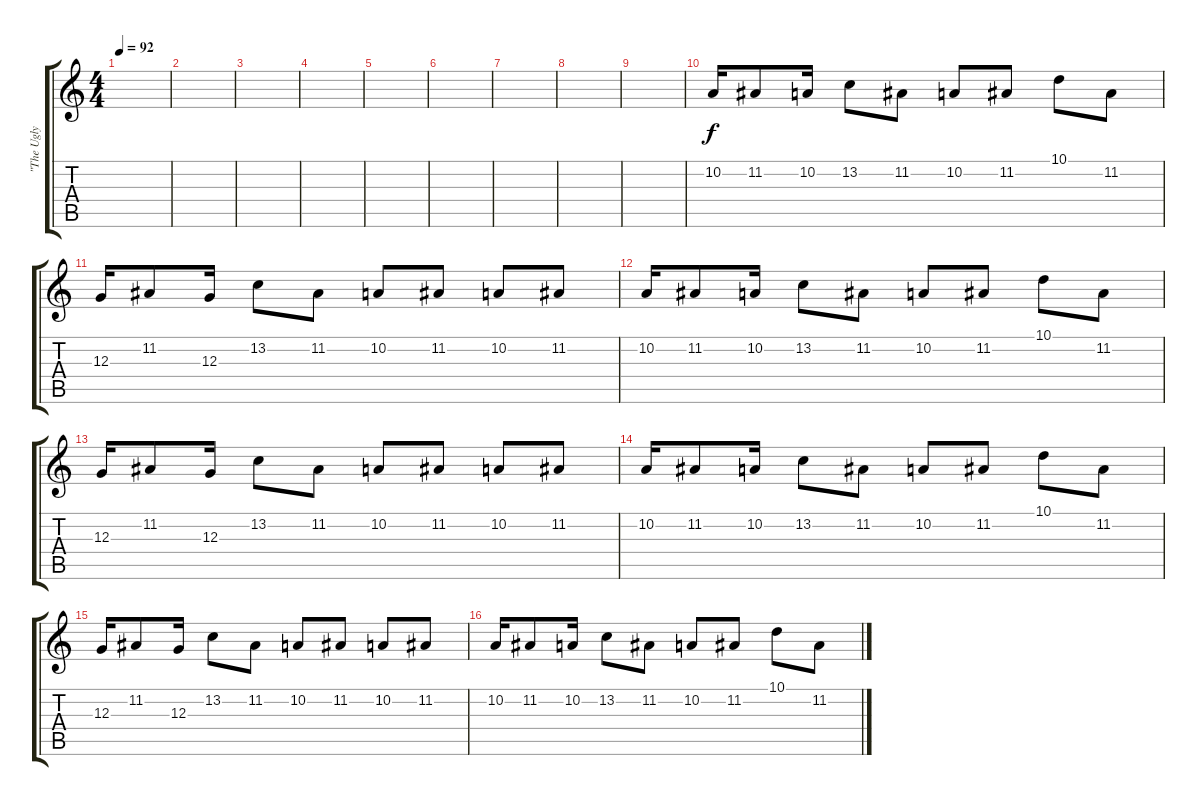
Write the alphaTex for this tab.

\track ("\"The Ugly Organ\"" "\"The Ugly ") {instrument drawbarorgan}
\staff {score tabs}
\tuning (E4 B3 G3 D3 A2 E2) {hide}
\ts (4 4)
\tempo 92
\clef g2
\ks c
|
|
|
|
|
|
|
|
|
10.2.16 11.2.8 10.2.16 13.2.8 11.2.8 10.2.8 11.2.8 10.1.8 11.2.8 |
12.3.16 11.2.8 12.3.16 13.2.8 11.2.8 10.2.8 11.2.8 10.2.8 11.2.8 |
10.2.16 11.2.8 10.2.16 13.2.8 11.2.8 10.2.8 11.2.8 10.1.8 11.2.8 |
12.3.16 11.2.8 12.3.16 13.2.8 11.2.8 10.2.8 11.2.8 10.2.8 11.2.8 |
10.2.16 11.2.8 10.2.16 13.2.8 11.2.8 10.2.8 11.2.8 10.1.8 11.2.8 |
12.3.16 11.2.8 12.3.16 13.2.8 11.2.8 10.2.8 11.2.8 10.2.8 11.2.8 |
10.2.16 11.2.8 10.2.16 13.2.8 11.2.8 10.2.8 11.2.8 10.1.8 11.2.8
